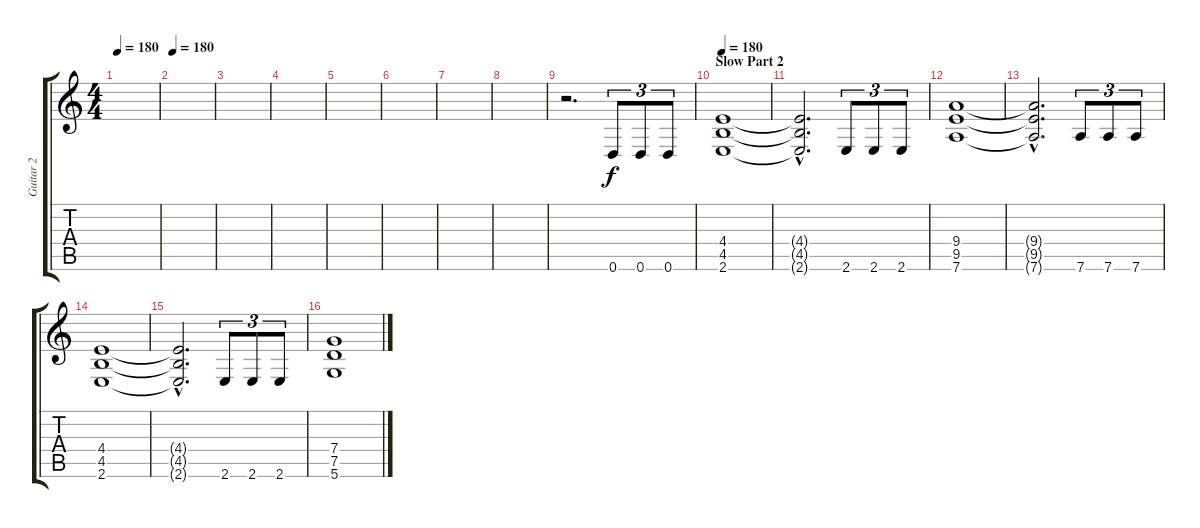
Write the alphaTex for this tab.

\track ("Guitar 2" "Guitar 2") {instrument distortionguitar}
\staff {score tabs}
\tuning (D4 A3 F3 C3 G2 D2) {hide}
\ts (4 4)
\tempo 180
\clef g2
\ks c
|
\tempo 180
|
|
|
|
|
|
|
r.2{d} 0.6.8{tu (3 2)} 0.6.8{tu (3 2)} 0.6.8{tu (3 2)} |
\section ("" "Slow Part 2")
\tempo 180
(4.4 4.5 2.6).1 |
(4.4{hac t} 4.5{hac t} 2.6{hac t}).2{d} 2.6.8{tu (3 2)} 2.6.8{tu (3 2)} 2.6.8{tu (3 2)} |
(9.4 9.5 7.6).1 |
(9.4{hac t} 9.5{hac t} 7.6{hac t}).2{d} 7.6.8{tu (3 2)} 7.6.8{tu (3 2)} 7.6.8{tu (3 2)} |
(4.4 4.5 2.6).1 |
(4.4{hac t} 4.5{hac t} 2.6{hac t}).2{d} 2.6.8{tu (3 2)} 2.6.8{tu (3 2)} 2.6.8{tu (3 2)} |
(7.4 7.5 5.6).1
